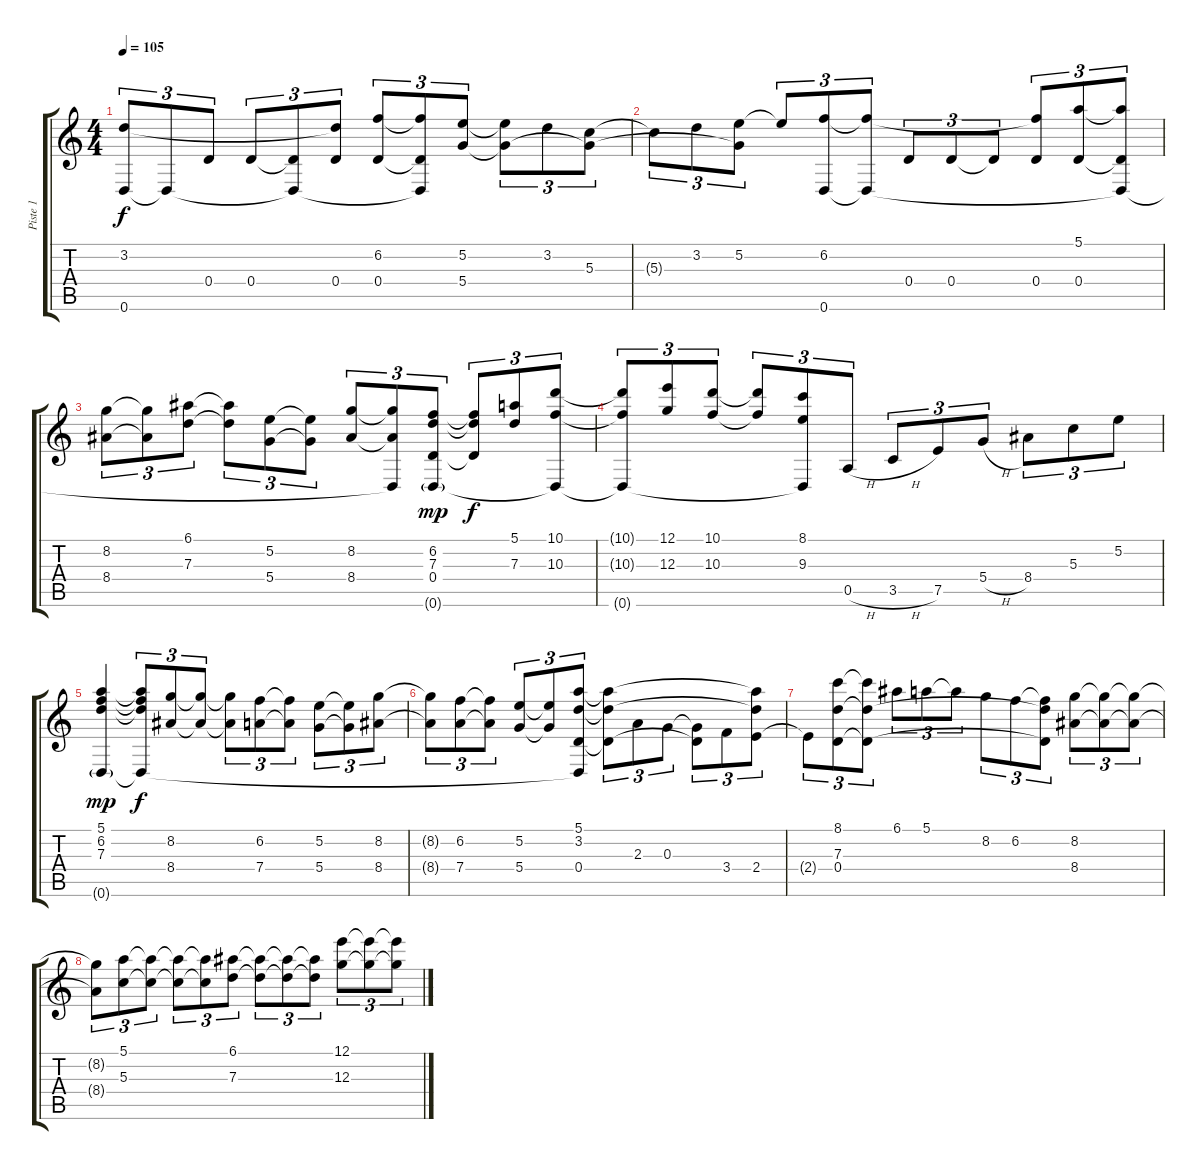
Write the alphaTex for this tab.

\track ("Piste 1" "Piste 1") {instrument acousticguitarnylon}
\staff {score tabs}
\tuning (E4 B3 G3 D3 A2 D2) {hide}
\ts (4 4)
\tempo 105
\clef g2
\ks c
(3.2 0.6).8{tu (3 2) dy f instrument acousticguitarnylon} 0.6{t}.8{tu (3 2)} 0.4.8{tu (3 2)} 0.4.8{tu (3 2)} (0.4{t} 0.6{t}).8{tu (3 2)} (3.2{t} 0.4).8{tu (3 2)} (6.2 0.4).8{tu (3 2)} (6.2{t} 0.4{t} 0.6{t}).8{tu (3 2)} (5.2 5.4).8{tu (3 2)} (5.2{t} 5.4{t}).8{tu (3 2)} 3.2.8{tu (3 2)} (5.3 5.4{t}).8{tu (3 2)} |
5.3{t}.8{tu (3 2)} 3.2.8{tu (3 2)} (5.2 5.4{t}).8{tu (3 2)} 5.2{t}.8{tu (3 2)} (6.2 0.6).8{tu (3 2)} (6.2{t} 0.6{t}).8{tu (3 2)} 0.4.8{tu (3 2)} 0.4.8{tu (3 2)} 0.4{t}.8{tu (3 2)} (6.2{t} 0.4).8{tu (3 2)} (5.1 0.4).8{tu (3 2)} (5.1{t} 0.4{t} 0.6{t}).8{tu (3 2)} |
(8.2 8.4).8{tu (3 2)} (8.2{t} 8.4{t}).8{tu (3 2)} (6.1 7.3).8{tu (3 2)} (6.1{t} 7.3{t}).8{tu (3 2)} (5.2 5.4).8{tu (3 2)} (5.2{t} 5.4{t}).8{tu (3 2)} (8.2 8.4).8{tu (3 2)} (8.2{t} 8.4{t} 0.6{t}).8{tu (3 2)} (6.2 7.3 0.4 0.6{g}).8{tu (3 2) dy mp} (6.2{t} 7.3{t} 0.4{t}).8{tu (3 2) dy f} (5.1 7.3).8{tu (3 2)} (10.1 10.3 0.6{t}).8{tu (3 2)} |
(10.1{t} 10.3{t} 0.6{t}).8{tu (3 2)} (12.1 12.3).8{tu (3 2)} (10.1 10.3).8{tu (3 2)} (10.1{t} 10.3{t}).8{tu (3 2)} (8.1 9.3 0.6{t}).8{tu (3 2)} 0.5{h}.8{tu (3 2)} 3.5{h}.8{tu (3 2)} 7.5.8{tu (3 2)} 5.4{h}.8{tu (3 2)} 8.4.8{tu (3 2)} 5.3.8{tu (3 2)} 5.2.8{tu (3 2)} |
(5.1 6.2 7.3 0.6{g}).4{dy mp} (5.1{t} 6.2{t} 7.3{t} 0.6{t}).8{tu (3 2) dy f} (8.2 8.4).8{tu (3 2)} (8.2{t} 8.4{t}).8{tu (3 2)} (8.2{t} 8.4{t}).8{tu (3 2)} (6.2 7.4).8{tu (3 2)} (6.2{t} 7.4{t}).8{tu (3 2)} (5.2 5.4).8{tu (3 2)} (5.2{t} 5.4{t}).8{tu (3 2)} (8.2 8.4).8{tu (3 2)} |
(8.2{t} 8.4{t}).8{tu (3 2)} (6.2 7.4).8{tu (3 2)} (6.2{t} 7.4{t}).8{tu (3 2)} (5.2 5.4).8{tu (3 2)} (5.2{t} 5.4{t}).8{tu (3 2)} (5.1 3.2 0.4 0.6{t}).8{tu (3 2)} (5.1{t} 3.2{t} 0.4{t}).8{tu (3 2)} 2.3.8{tu (3 2)} 0.3.8{tu (3 2)} (0.3{t} 0.4{t}).8{tu (3 2)} 3.4.8{tu (3 2)} (5.1{t} 3.2{t} 2.4).8{tu (3 2)} |
2.4{t}.8{tu (3 2)} (8.1 7.3 0.4).8{tu (3 2)} (8.1{t} 7.3{t} 0.4{t}).8{tu (3 2)} 6.1.8{tu (3 2)} 5.1.8{tu (3 2)} 5.1{t}.8{tu (3 2)} 8.2.8{tu (3 2)} 6.2.8{tu (3 2)} (6.2{t} 7.3{t} 0.4{t}).8{tu (3 2)} (8.2 8.4).8{tu (3 2)} (8.2{t} 8.4{t}).8{tu (3 2)} (8.2{t} 8.4{t}).8{tu (3 2)} |
(8.2{t} 8.4{t}).8{tu (3 2)} (5.1 5.3).8{tu (3 2)} (5.1{t} 5.3{t}).8{tu (3 2)} (5.1{t} 5.3{t}).8{tu (3 2)} (5.1{t} 5.3{t}).8{tu (3 2)} (6.1 7.3).8{tu (3 2)} (6.1{t} 7.3{t}).8{tu (3 2)} (6.1{t} 7.3{t}).8{tu (3 2)} (6.1{t} 7.3{t}).8{tu (3 2)} (12.1 12.3).8{tu (3 2)} (12.1{t} 12.3{t}).8{tu (3 2)} (12.1{t} 12.3{t}).8{tu (3 2)}
